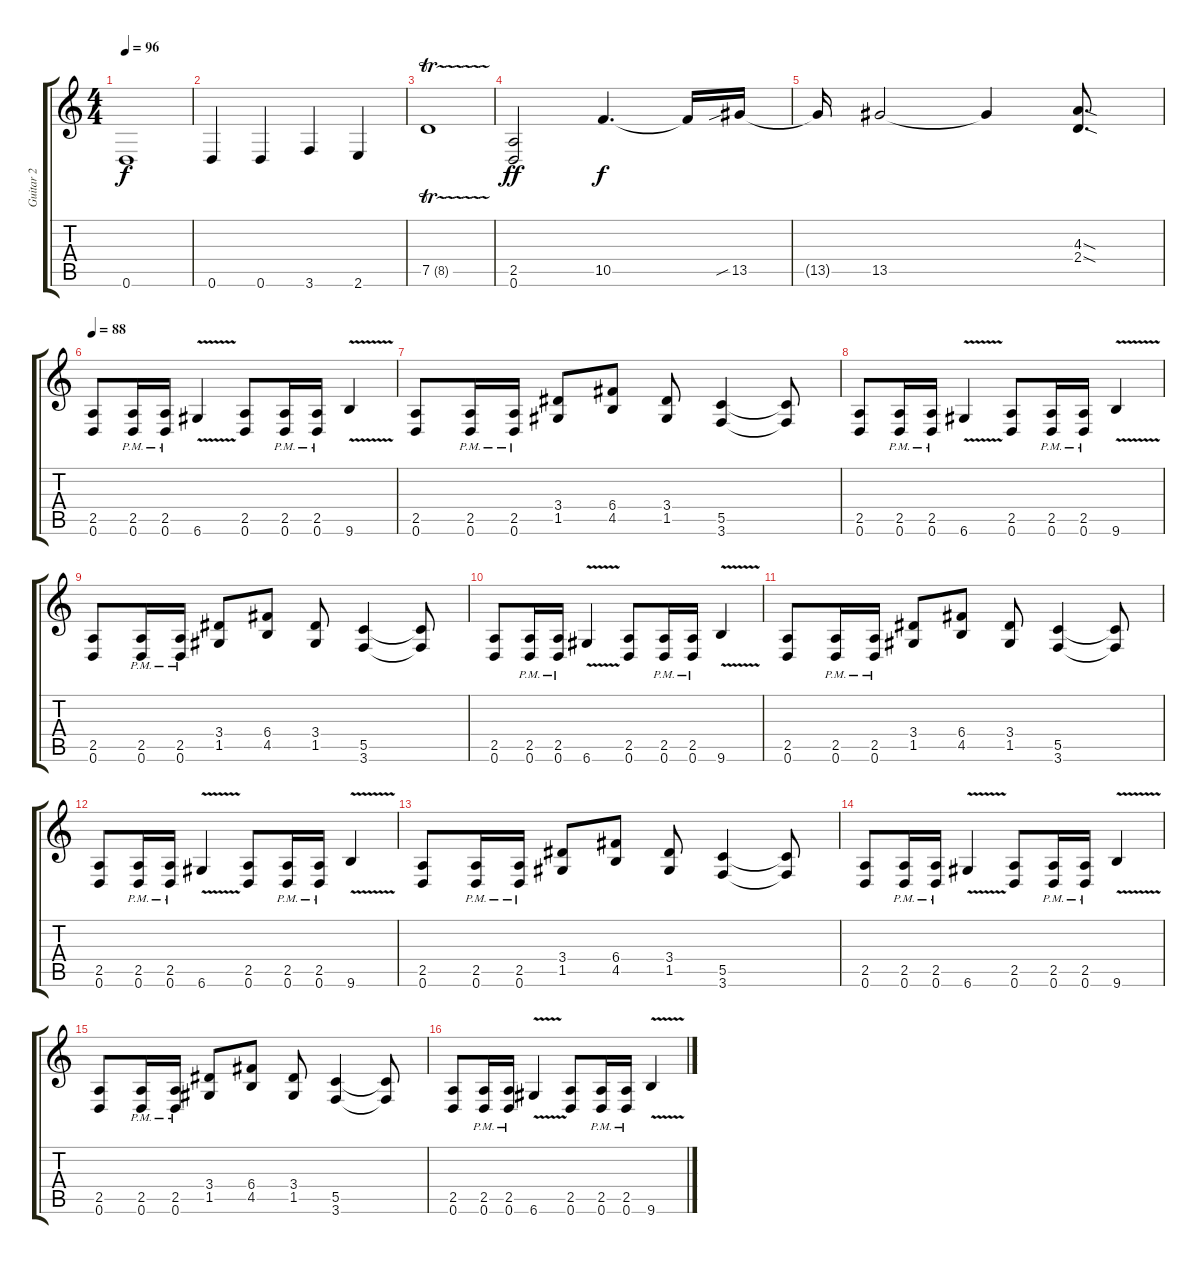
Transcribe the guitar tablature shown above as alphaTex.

\track ("Guitar 2" "Guitar 2") {instrument distortionguitar}
\staff {score tabs}
\tuning (D4 A3 F3 C3 G2 D2) {hide}
\ts (4 4)
\tempo 96
\clef g2
\ks c
0.6{t}.1{dy f} |
0.6.4 0.6.4 3.6.4 2.6.4 |
7.5{tr (8 32)}.1 |
(2.5 0.6).2{dy ff} 10.5.4{d dy f} 10.5{t}.16 13.5{sib}.16 |
13.5{t}.16 13.5.2 13.5{t}.4 (4.3{sod} 2.4{sod}).8{d} |
\tempo 88
(2.5 0.6).8 (2.5{pm} 0.6{pm}).16 (2.5{pm} 0.6{pm}).16 6.6{v}.4 (2.5 0.6).8 (2.5{pm} 0.6{pm}).16 (2.5{pm} 0.6{pm}).16 9.6{v}.4 |
(2.5 0.6).8 (2.5{pm} 0.6{pm}).16 (2.5{pm} 0.6{pm}).16 (3.4 1.5).8 (6.4 4.5).8 (3.4 1.5).8 (5.5 3.6).4 (5.5{t} 3.6{t}).8 |
(2.5 0.6).8 (2.5{pm} 0.6{pm}).16 (2.5{pm} 0.6{pm}).16 6.6{v}.4 (2.5 0.6).8 (2.5{pm} 0.6{pm}).16 (2.5{pm} 0.6{pm}).16 9.6{v}.4 |
(2.5 0.6).8 (2.5{pm} 0.6{pm}).16 (2.5{pm} 0.6{pm}).16 (3.4 1.5).8 (6.4 4.5).8 (3.4 1.5).8 (5.5 3.6).4 (5.5{t} 3.6{t}).8 |
(2.5 0.6).8 (2.5{pm} 0.6{pm}).16 (2.5{pm} 0.6{pm}).16 6.6{v}.4 (2.5 0.6).8 (2.5{pm} 0.6{pm}).16 (2.5{pm} 0.6{pm}).16 9.6{v}.4 |
(2.5 0.6).8 (2.5{pm} 0.6{pm}).16 (2.5{pm} 0.6{pm}).16 (3.4 1.5).8 (6.4 4.5).8 (3.4 1.5).8 (5.5 3.6).4 (5.5{t} 3.6{t}).8 |
(2.5 0.6).8 (2.5{pm} 0.6{pm}).16 (2.5{pm} 0.6{pm}).16 6.6{v}.4 (2.5 0.6).8 (2.5{pm} 0.6{pm}).16 (2.5{pm} 0.6{pm}).16 9.6{v}.4 |
(2.5 0.6).8 (2.5{pm} 0.6{pm}).16 (2.5{pm} 0.6{pm}).16 (3.4 1.5).8 (6.4 4.5).8 (3.4 1.5).8 (5.5 3.6).4 (5.5{t} 3.6{t}).8 |
(2.5 0.6).8 (2.5{pm} 0.6{pm}).16 (2.5{pm} 0.6{pm}).16 6.6{v}.4 (2.5 0.6).8 (2.5{pm} 0.6{pm}).16 (2.5{pm} 0.6{pm}).16 9.6{v}.4 |
(2.5 0.6).8 (2.5{pm} 0.6{pm}).16 (2.5{pm} 0.6{pm}).16 (3.4 1.5).8 (6.4 4.5).8 (3.4 1.5).8 (5.5 3.6).4 (5.5{t} 3.6{t}).8 |
(2.5 0.6).8 (2.5{pm} 0.6{pm}).16 (2.5{pm} 0.6{pm}).16 6.6{v}.4 (2.5 0.6).8 (2.5{pm} 0.6{pm}).16 (2.5{pm} 0.6{pm}).16 9.6{v}.4
